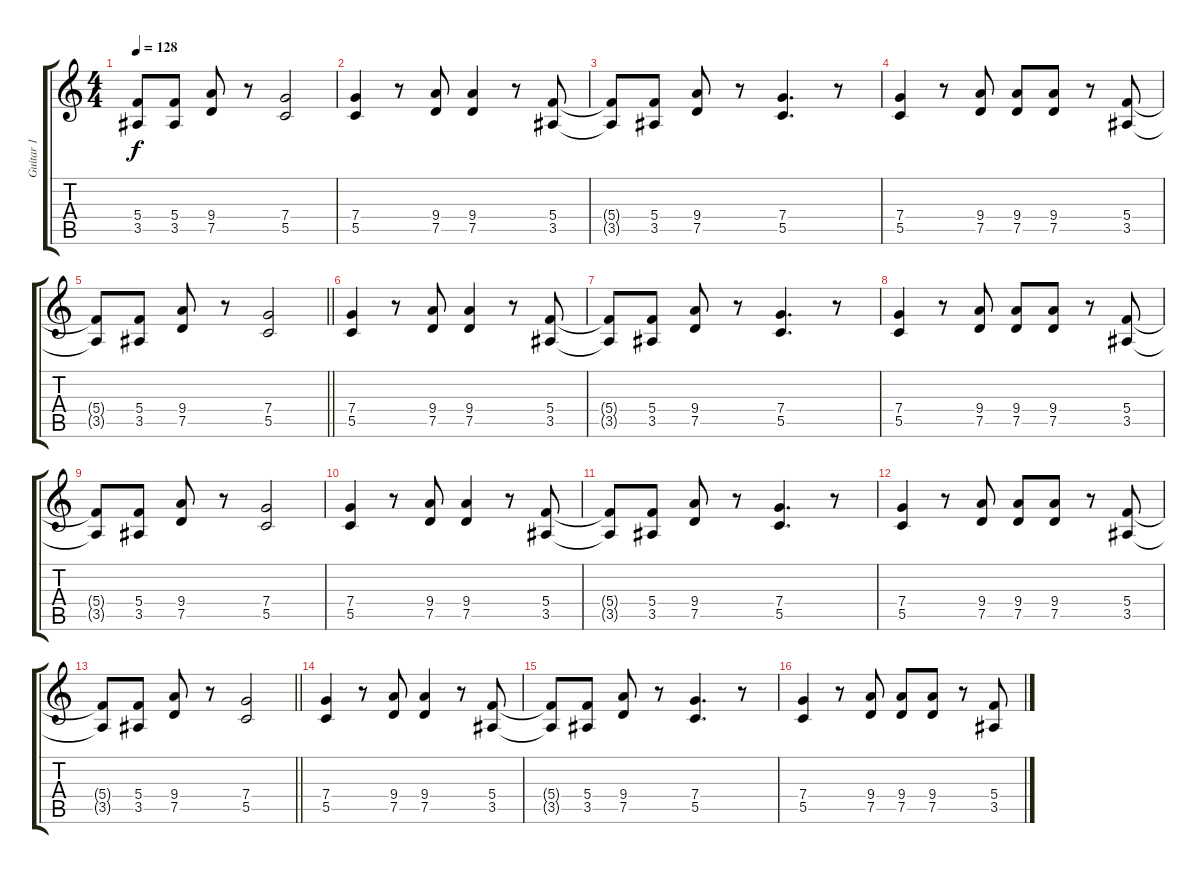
\track ("Guitar 1" "Guitar 1") {instrument distortionguitar}
\staff {score tabs}
\tuning (D4 A3 F3 C3 G2 D2) {hide}
\ts (4 4)
\tempo 128
\clef g2
\ks c
(5.4{t} 3.5{t}).8{dy f} (5.4 3.5).8 (9.4 7.5).8 r.8 (7.4 5.5).2 |
(7.4 5.5).4 r.8 (9.4 7.5).8 (9.4 7.5).4 r.8 (5.4 3.5).8 |
(5.4{t} 3.5{t}).8 (5.4 3.5).8 (9.4 7.5).8 r.8 (7.4 5.5).4{d} r.8 |
(7.4 5.5).4 r.8 (9.4 7.5).8 (9.4 7.5).8 (9.4 7.5).8 r.8 (5.4 3.5).8 |
\barLineRight lightlight
(5.4{t} 3.5{t}).8 (5.4 3.5).8 (9.4 7.5).8 r.8 (7.4 5.5).2 |
(7.4 5.5).4{instrument distortionguitar} r.8 (9.4 7.5).8 (9.4 7.5).4 r.8 (5.4 3.5).8 |
(5.4{t} 3.5{t}).8 (5.4 3.5).8 (9.4 7.5).8 r.8 (7.4 5.5).4{d} r.8 |
(7.4 5.5).4 r.8 (9.4 7.5).8 (9.4 7.5).8 (9.4 7.5).8 r.8 (5.4 3.5).8 |
(5.4{t} 3.5{t}).8 (5.4 3.5).8 (9.4 7.5).8 r.8 (7.4 5.5).2 |
(7.4 5.5).4 r.8 (9.4 7.5).8 (9.4 7.5).4 r.8 (5.4 3.5).8 |
(5.4{t} 3.5{t}).8 (5.4 3.5).8 (9.4 7.5).8 r.8 (7.4 5.5).4{d} r.8 |
(7.4 5.5).4 r.8 (9.4 7.5).8 (9.4 7.5).8 (9.4 7.5).8 r.8 (5.4 3.5).8 |
\barLineRight lightlight
(5.4{t} 3.5{t}).8 (5.4 3.5).8 (9.4 7.5).8 r.8 (7.4 5.5).2 |
(7.4 5.5).4{instrument distortionguitar} r.8 (9.4 7.5).8 (9.4 7.5).4 r.8 (5.4 3.5).8 |
(5.4{t} 3.5{t}).8 (5.4 3.5).8 (9.4 7.5).8 r.8 (7.4 5.5).4{d} r.8 |
(7.4 5.5).4 r.8 (9.4 7.5).8 (9.4 7.5).8 (9.4 7.5).8 r.8 (5.4 3.5).8
